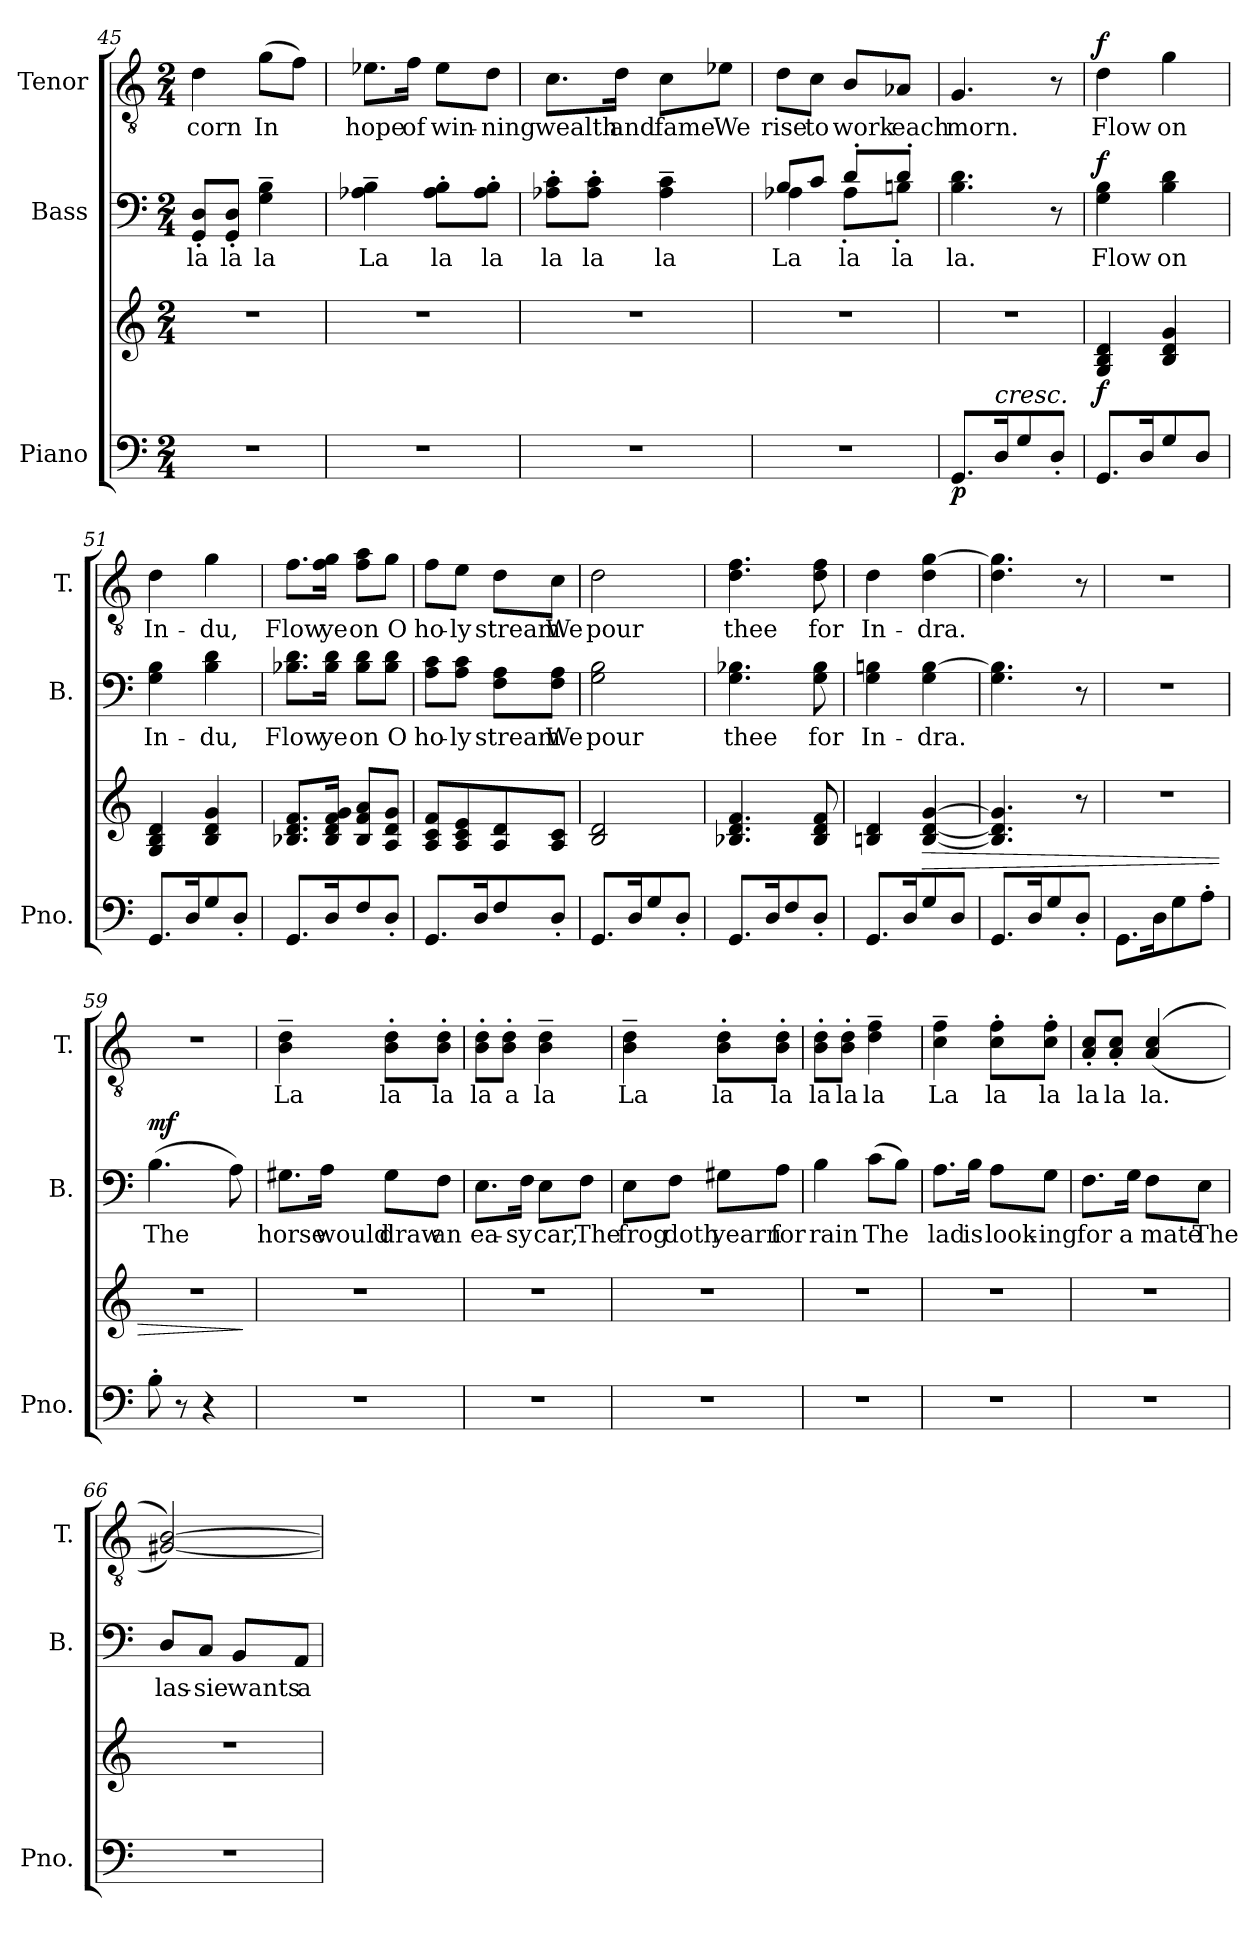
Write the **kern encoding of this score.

**kern	**kern	**dynam	**kern	**text	**dynam	**kern	**text	**dynam
*part3	*part3	*part3	*part2	*part2	*part2	*part1	*part1	*part1
*staff4	*staff3	*staff3/4	*staff2	*staff2	*staff2	*staff1	*staff1	*staff1
*I"Piano	*	*	*I"Bass	*	*	*I"Tenor	*	*
*I'Pno.	*	*	*I'B.	*	*	*I'T.	*	*
*clefF4	*clefG2	*	*clefF4	*	*	*clefGv2	*	*
*	*	*	*	*	*	*ITrd7c12	*	*
*k[]	*k[]	*	*k[]	*	*	*k[]	*	*
*M2/4	*M2/4	*	*M2/4	*	*	*M2/4	*	*
=45	=45	=45	=45	=45	=45	=45	=45	=45
!	!	!	!	!LO:LY:b	!	!	!LO:LY:b	!
2r	2r	.	8GG/' 8D/'L	la	.	4D\	corn	.
!	!	!	!	!LO:LY:b	!	!	!	!
.	.	.	8GG/' 8D/'J	la	.	.	.	.
!	!	!	!	!LO:LY:b	!	!	!LO:LY:b	!
.	.	.	4G\~ 4B\~	la	.	(>8G\L	In	.
.	.	.	.	.	.	8F\J)	.	.
=46	=46	=46	=46	=46	=46	=46	=46	=46
!	!	!	!	!LO:LY:b	!	!	!LO:LY:b	!
2r	2r	.	4A-X\~ 4B\~	La	.	8.E-X\L	hope	.
!	!	!	!	!	!	!	!LO:LY:b	!
.	.	.	.	.	.	16F\Jk	of	.
!	!	!	!	!LO:LY:b	!	!	!LO:LY:b	!
.	.	.	8A-\' 8B\'L	la	.	8E-\L	win-	.
!	!	!	!	!LO:LY:b	!	!	!LO:LY:b	!
.	.	.	8A-\' 8B\'J	la	.	8D\J	-ning	.
=47	=47	=47	=47	=47	=47	=47	=47	=47
!	!	!	!	!LO:LY:b	!	!	!LO:LY:b	!
2r	2r	.	8A-X\' 8c\'L	la	.	8.C\L	wealth	.
!	!	!	!	!LO:LY:b	!	!	!	!
.	.	.	8A-\' 8c\'J	la	.	.	.	.
!	!	!	!	!	!	!	!LO:LY:b	!
.	.	.	.	.	.	16D\Jk	and	.
!	!	!	!	!LO:LY:b	!	!	!LO:LY:b	!
.	.	.	4A-\~ 4c\~	la	.	8C\L	fame	.
!	!	!	!	!	!	!	!LO:LY:b	!
.	.	.	.	.	.	8E-X\J	We	.
=48	=48	=48	=48	=48	=48	=48	=48	=48
*	*	*	*^	*	*	*	*	*
!	!	!	!	!	!LO:LY:b	!	!	!LO:LY:b	!
2r	2r	.	8B/L	4A-X\	La	.	8D\L	rise	.
!	!	!	!	!	!	!	!	!LO:LY:b	!
.	.	.	8c/J	.	.	.	8C\J	to	.
!	!	!	!	!	!LO:LY:b	!	!	!LO:LY:b	!
.	.	.	8d'/L	8A-'\L	la	.	8BB/L	work	.
!	!	!	!	!	!LO:LY:b	!	!	!LO:LY:b	!
.	.	.	8d'/J	8Bn'\J	la	.	8AA-X/J	each	.
=49	=49	=49	=49	=49	=49	=49	=49	=49	=49
!	!	!LO:DY:b=2	!	!	!LO:LY:b	!	!	!LO:LY:b	!
*	*	*	*v	*v	*	*	*	*	*
8.GG/L	2r	p	4.B\ 4.d\	la.	.	4.GG/	morn.	.
!LO:TX:a:i:t=cresc.	!	!	!	!	!	!	!	!
16D/K	.	.	.	.	.	.	.	.
8G/	.	.	.	.	.	.	.	.
8D'/J	.	.	8r	.	.	8r	.	.
=50	=50	=50	=50	=50	=50	=50	=50	=50
!	!	!LO:DY:b	!	!LO:LY:b	!LO:DY:b	!	!LO:LY:b	!LO:DY:b
8.GG/L	4G/ 4B/ 4d/	f	4G\ 4B\	Flow	f	4D\	Flow	f
16D/K	.	.	.	.	.	.	.	.
!	!	!	!	!LO:LY:b	!	!	!LO:LY:b	!
8G/	4B/ 4d/ 4g/	.	4B\ 4d\	on	.	4G\	on	.
8D/J	.	.	.	.	.	.	.	.
!!LO:LB:g=z
=51	=51	=51	=51	=51	=51	=51	=51	=51
!	!	!	!	!LO:LY:b	!	!	!LO:LY:b	!
8.GG/L	4G/ 4B/ 4d/	.	4G\ 4B\	In-	.	4D\	In-	.
16D/K	.	.	.	.	.	.	.	.
!	!	!	!	!LO:LY:b	!	!	!LO:LY:b	!
8G/	4B/ 4d/ 4g/	.	4B\ 4d\	-du,	.	4G\	-du,	.
8D'/J	.	.	.	.	.	.	.	.
=52	=52	=52	=52	=52	=52	=52	=52	=52
!	!	!	!	!LO:LY:b	!	!	!LO:LY:b	!
8.GG/L	8.B-X/ 8.d/ 8.f/L	.	8.B-X\ 8.d\L	Flow	.	8.F\L	Flow	.
!	!	!	!	!LO:LY:b	!	!	!LO:LY:b	!
16D/K	16B-/ 16d/ 16f/ 16g/Jk	.	16B-\ 16d\Jk	ye	.	16F\ 16G\Jk	ye	.
!	!	!	!	!LO:LY:b	!	!	!LO:LY:b	!
8F/	8B-/ 8f/ 8a/L	.	8B-\ 8d\L	on	.	8F\ 8A\L	on	.
!	!	!	!	!LO:LY:b	!	!	!LO:LY:b	!
8D'/J	8A/ 8d/ 8g/J	.	8B-\ 8d\J	O	.	8G\J	O	.
=53	=53	=53	=53	=53	=53	=53	=53	=53
!	!	!	!	!LO:LY:b	!	!	!LO:LY:b	!
8.GG/L	8A/ 8c/ 8f/L	.	8A\ 8c\L	ho-	.	8F\L	ho-	.
!	!	!	!	!LO:LY:b	!	!	!LO:LY:b	!
.	8A/ 8c/ 8e/	.	8A\ 8c\J	-ly	.	8E\J	-ly	.
16D/K	.	.	.	.	.	.	.	.
!	!	!	!	!LO:LY:b	!	!	!LO:LY:b	!
8F/	8A/ 8d/	.	8F\ 8A\L	stream	.	8D\L	stream	.
!	!	!	!	!LO:LY:b	!	!	!LO:LY:b	!
8D'/J	8A/ 8c/J	.	8F\ 8A\J	We	.	8C\J	We	.
=54	=54	=54	=54	=54	=54	=54	=54	=54
!	!	!	!	!LO:LY:b	!	!	!LO:LY:b	!
8.GG/L	2B/ 2d/	.	2G\ 2B\	pour	.	2D\	pour	.
16D/K	.	.	.	.	.	.	.	.
8G/	.	.	.	.	.	.	.	.
8D'/J	.	.	.	.	.	.	.	.
=55	=55	=55	=55	=55	=55	=55	=55	=55
!	!	!	!	!LO:LY:b	!	!	!LO:LY:b	!
8.GG/L	4.B-X/ 4.d/ 4.f/	.	4.G\ 4.B-X\	thee	.	4.D\ 4.F\	thee	.
16D/K	.	.	.	.	.	.	.	.
8F/	.	.	.	.	.	.	.	.
!	!	!	!	!LO:LY:b	!	!	!LO:LY:b	!
8D'/J	8B-/ 8d/ 8f/	.	8G\ 8B-\	for	.	8D\ 8F\	for	.
=56	=56	=56	=56	=56	=56	=56	=56	=56
!	!	!	!	!LO:LY:b	!	!	!LO:LY:b	!
8.GG/L	4Bn/ 4d/	.	4G\ 4Bn\	In-	.	4D\	In-	.
16D/K	.	.	.	.	.	.	.	.
!	!	!LO:HP:b	!	!LO:LY:b	!	!	!LO:LY:b	!
8G/	[4B/ [4d/ [4g/	>	4G\ [4B\	-dra.	.	4D\ [4G\	-dra.	.
8D/J	.	.	.	.	.	.	.	.
=57	=57	=57	=57	=57	=57	=57	=57	=57
8.GG/L	4.B/] 4.d/] 4.g/]	.	4.G\ 4.B\]	.	.	4.D\ 4.G\]	.	.
16D/K	.	.	.	.	.	.	.	.
8G/	.	.	.	.	.	.	.	.
8D'/J	8r	.	8r	.	.	8r	.	.
=58	=58	=58	=58	=58	=58	=58	=58	=58
8.GG\L	2r	.	2r	.	.	2r	.	.
16D\K	.	.	.	.	.	.	.	.
8G\	.	.	.	.	.	.	.	.
8A'\J	.	.	.	.	.	.	.	.
=59	=59	=59	=59	=59	=59	=59	=59	=59
!	!	!	!	!LO:LY:b	!LO:DY:b	!	!	!
8B'\	2r	.	(>4.B\	The	mf	2r	.	.
8r	.	.	.	.	.	.	.	.
4r	.	.	.	.	.	.	.	.
.	.	.	8A\)	.	.	.	.	.
.	.	]	.	.	.	.	.	.
!!LO:LB:g=z
=60	=60	=60	=60	=60	=60	=60	=60	=60
!	!	!	!	!LO:LY:b	!	!	!LO:LY:b	!LO:DY:b
!	!	!	!	!	!	!	!	!LO:DY:n=1:b
2r	2r	.	8.G#X\L	horse	.	4BB\~ 4D\~	La	p mf
!	!	!	!	!LO:LY:b	!	!	!	!
.	.	.	16A\Jk	would	.	.	.	.
!	!	!	!	!LO:LY:b	!	!	!LO:LY:b	!
.	.	.	8G#\L	draw	.	8BB\' 8D\'L	la	.
!	!	!	!	!LO:LY:b	!	!	!LO:LY:b	!
.	.	.	8F\J	an	.	8BB\' 8D\'J	la	.
=61	=61	=61	=61	=61	=61	=61	=61	=61
!	!	!	!	!LO:LY:b	!	!	!LO:LY:b	!
2r	2r	.	8.E\L	ea-	.	8BB\' 8D\'L	la	.
!	!	!	!	!	!	!	!LO:LY:b	!
.	.	.	.	.	.	8BB\' 8D\'J	a	.
!	!	!	!	!LO:LY:b	!	!	!	!
.	.	.	16F\Jk	-sy	.	.	.	.
!	!	!	!	!LO:LY:b	!	!	!LO:LY:b	!
.	.	.	8E\L	car,	.	4BB\~ 4D\~	la	.
!	!	!	!	!LO:LY:b	!	!	!	!
.	.	.	8F\J	The	.	.	.	.
=62	=62	=62	=62	=62	=62	=62	=62	=62
!	!	!	!	!LO:LY:b	!	!	!LO:LY:b	!
2r	2r	.	8E\L	frog	.	4BB\~ 4D\~	La	.
!	!	!	!	!LO:LY:b	!	!	!	!
.	.	.	8F\J	doth	.	.	.	.
!	!	!	!	!LO:LY:b	!	!	!LO:LY:b	!
.	.	.	8G#X\L	yearn	.	8BB\' 8D\'L	la	.
!	!	!	!	!LO:LY:b	!	!	!LO:LY:b	!
.	.	.	8A\J	for	.	8BB\' 8D\'J	la	.
=63	=63	=63	=63	=63	=63	=63	=63	=63
!	!	!	!	!LO:LY:b	!	!	!LO:LY:b	!
2r	2r	.	4B\	rain	.	8BB\' 8D\'L	la	.
!	!	!	!	!	!	!	!LO:LY:b	!
.	.	.	.	.	.	8BB\' 8D\'J	la	.
!	!	!	!	!LO:LY:b	!	!	!LO:LY:b	!
.	.	.	(>8c\L	The	.	4D\~ 4F\~	la	.
.	.	.	8B\J)	.	.	.	.	.
=64	=64	=64	=64	=64	=64	=64	=64	=64
!	!	!	!	!LO:LY:b	!	!	!LO:LY:b	!
2r	2r	.	8.A\L	lad	.	4C\~ 4F\~	La	.
!	!	!	!	!LO:LY:b	!	!	!	!
.	.	.	16B\Jk	is	.	.	.	.
!	!	!	!	!LO:LY:b	!	!	!LO:LY:b	!
.	.	.	8A\L	look-	.	8C\' 8F\'L	la	.
!	!	!	!	!LO:LY:b	!	!	!LO:LY:b	!
.	.	.	8G\J	-ing	.	8C\' 8F\'J	la	.
=65	=65	=65	=65	=65	=65	=65	=65	=65
!	!	!	!	!LO:LY:b	!	!	!LO:LY:b	!
2r	2r	.	8.F\L	for	.	8AA/' 8C/'L	la	.
!	!	!	!	!	!	!	!LO:LY:b	!
.	.	.	.	.	.	8AA/' 8C/'J	la	.
!	!	!	!	!LO:LY:b	!	!	!	!
.	.	.	16G\Jk	a	.	.	.	.
!	!	!	!	!LO:LY:b	!	!	!LO:LY:b	!
.	.	.	8F\L	mate	.	(<(<4AA/ 4C/	la.	.
!	!	!	!	!LO:LY:b	!	!	!	!
.	.	.	8E\J	The	.	.	.	.
=66	=66	=66	=66	=66	=66	=66	=66	=66
!	!	!	!	!LO:LY:b	!	!	!	!
2r	2r	.	8D/L	las-	.	[2GG#X/ [2BB/))	.	.
!	!	!	!	!LO:LY:b	!	!	!	!
.	.	.	8C/J	-sie	.	.	.	.
!	!	!	!	!LO:LY:b	!	!	!	!
.	.	.	8BB/L	wants	.	.	.	.
!	!	!	!	!LO:LY:b	!	!	!	!
.	.	.	8AA/J	a	.	.	.	.
=	=	=	=	=	=	=	=	=
*-	*-	*-	*-	*-	*-	*-	*-	*-
